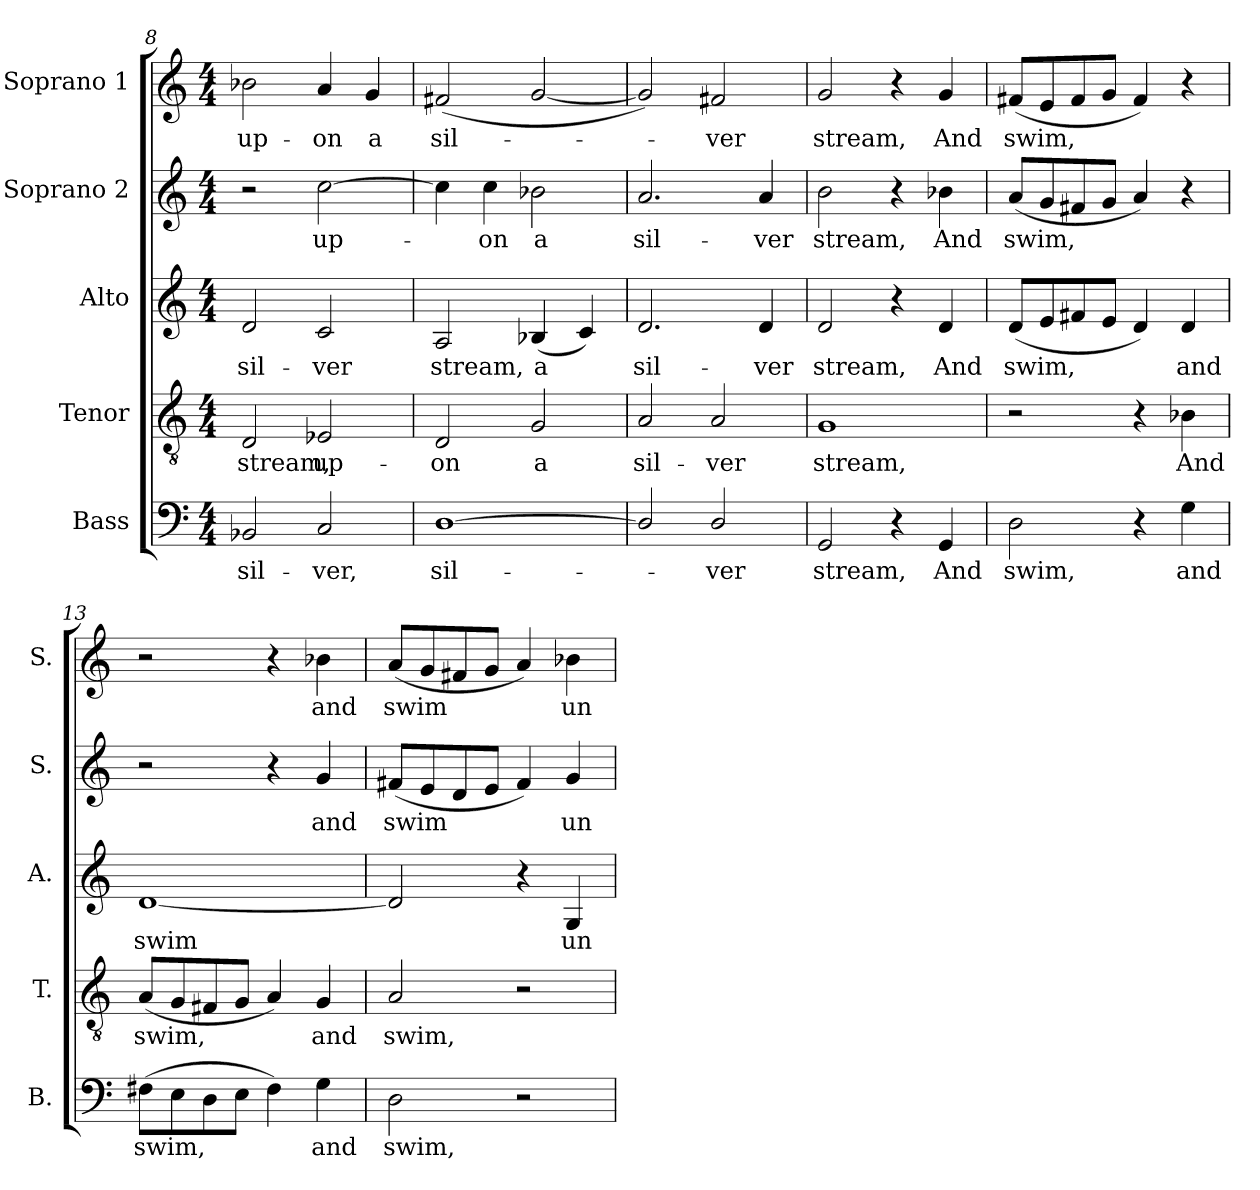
**kern	**text	**kern	**text	**kern	**text	**kern	**text	**kern	**text
*part5	*part5	*part4	*part4	*part3	*part3	*part2	*part2	*part1	*part1
*staff5	*staff5	*staff4	*staff4	*staff3	*staff3	*staff2	*staff2	*staff1	*staff1
*I"Bass	*	*I"Tenor	*	*I"Alto	*	*I"Soprano 2	*	*I"Soprano 1	*
*I'B.	*	*I'T.	*	*I'A.	*	*I'S.	*	*I'S.	*
!!LO:LB:g=z
*clefF4	*	*clefGv2	*	*clefG2	*	*clefG2	*	*clefG2	*
*	*	*ITrd7c12	*	*	*	*	*	*	*
*k[]	*	*k[]	*	*k[]	*	*k[]	*	*k[]	*
*C:	*	*C:	*	*C:	*	*C:	*	*C:	*
*M4/4	*	*M4/4	*	*M4/4	*	*M4/4	*	*M4/4	*
=8	=8	=8	=8	=8	=8	=8	=8	=8	=8
!	!LO:LY:b:color=#000000	!	!	!	!	!	!	!	!
!	!	!	!LO:LY:b:color=#000000	!	!	!	!	!	!
!	!	!	!	!	!LO:LY:b:color=#000000	!	!	!	!
!	!	!	!	!	!	!	!	!	!LO:LY:b:color=#000000
2BB-Xi/	sil-	2DDi/	stream,	2di/	sil-	2r	.	2b-Xi\	up-
!	!LO:LY:b:color=#000000	!	!	!	!	!	!	!	!
!	!	!	!LO:LY:b:color=#000000	!	!	!	!	!	!
!	!	!	!	!	!LO:LY:b:color=#000000	!	!	!	!
!	!	!	!	!	!	!	!LO:LY:b:color=#000000	!	!
!	!	!	!	!	!	!	!	!	!LO:LY:b:color=#000000
2Ci/	-ver,	2EE-Xi/	up-	2ci/	-ver	[2cci\	up-	4ai/	-on
!	!	!	!	!	!	!	!	!	!LO:LY:b:color=#000000
.	.	.	.	.	.	.	.	4gi/	a
=9	=9	=9	=9	=9	=9	=9	=9	=9	=9
!	!LO:LY:b:color=#000000	!	!	!	!	!	!	!	!
!	!	!	!LO:LY:b:color=#000000	!	!	!	!	!	!
!	!	!	!	!	!LO:LY:b:color=#000000	!	!	!	!
!	!	!	!	!	!	!	!	!	!LO:LY:b:color=#000000
[1Di	sil-	2DDi/	-on	2Ai/	stream,	4cci\]	.	(2f#Xi/	sil-
!	!	!	!	!	!	!	!LO:LY:b:color=#000000	!	!
.	.	.	.	.	.	4cci\	-on	.	.
!	!	!	!LO:LY:b:color=#000000	!	!	!	!	!	!
!	!	!	!	!	!LO:LY:b:color=#000000	!	!	!	!
!	!	!	!	!	!	!	!LO:LY:b:color=#000000	!	!
.	.	2GGi/	a	(4B-Xi/	a	2b-Xi\	a	[2gi/	.
.	.	.	.	4ci/)	.	.	.	.	.
=10	=10	=10	=10	=10	=10	=10	=10	=10	=10
!	!	!	!LO:LY:b:color=#000000	!	!	!	!	!	!
!	!	!	!	!	!LO:LY:b:color=#000000	!	!	!	!
!	!	!	!	!	!	!	!LO:LY:b:color=#000000	!	!
2Di/]	.	2AAi/	sil-	2.di/	sil-	2.ai/	sil-	2gi/])	.
!	!LO:LY:b:color=#000000	!	!	!	!	!	!	!	!
!	!	!	!LO:LY:b:color=#000000	!	!	!	!	!	!
!	!	!	!	!	!	!	!	!	!LO:LY:b:color=#000000
2Di/	ver	2AAi/	-ver	.	.	.	.	2f#Xi/	-ver
!	!	!	!	!	!LO:LY:b:color=#000000	!	!	!	!
!	!	!	!	!	!	!	!LO:LY:b:color=#000000	!	!
.	.	.	.	4di/	-ver	4ai/	-ver	.	.
=11	=11	=11	=11	=11	=11	=11	=11	=11	=11
!	!LO:LY:b:color=#000000	!	!	!	!	!	!	!	!
!	!	!	!LO:LY:b:color=#000000	!	!	!	!	!	!
!	!	!	!	!	!LO:LY:b:color=#000000	!	!	!	!
!	!	!	!	!	!	!	!LO:LY:b:color=#000000	!	!
!	!	!	!	!	!	!	!	!	!LO:LY:b:color=#000000
2GGi/	stream,	1GGi	stream,	2di/	stream,	2bi\	stream,	2gi/	stream,
4r	.	.	.	4r	.	4r	.	4r	.
!	!LO:LY:b:color=#000000	!	!	!	!	!	!	!	!
!	!	!	!	!	!LO:LY:b:color=#000000	!	!	!	!
!	!	!	!	!	!	!	!LO:LY:b:color=#000000	!	!
!	!	!	!	!	!	!	!	!	!LO:LY:b:color=#000000
4GGi/	And	.	.	4di/	And	4b-Xi\	And	4gi/	And
=12	=12	=12	=12	=12	=12	=12	=12	=12	=12
!	!LO:LY:b:color=#000000	!	!	!	!	!	!	!	!
!	!	!	!	!	!LO:LY:b:color=#000000	!	!	!	!
!	!	!	!	!	!	!	!LO:LY:b:color=#000000	!	!
!	!	!	!	!	!	!	!	!	!LO:LY:b:color=#000000
2Di\	swim,	2r	.	(8di/L	swim,	(8ai/L	swim,	(8f#Xi/L	swim,
.	.	.	.	8ei/	.	8gi/	.	8ei/	.
.	.	.	.	8f#Xi/	.	8f#Xi/	.	8f#i/	.
.	.	.	.	8ei/J	.	8gi/J	.	8gi/J	.
4r	.	4r	.	4di/)	.	4ai/)	.	4f#i/)	.
!	!LO:LY:b:color=#000000	!	!	!	!	!	!	!	!
!	!	!	!LO:LY:b:color=#000000	!	!	!	!	!	!
!	!	!	!	!	!LO:LY:b:color=#000000	!	!	!	!
4Gi\	and	4BB-Xi\	And	4di/	and	4r	.	4r	.
=13	=13	=13	=13	=13	=13	=13	=13	=13	=13
!	!LO:LY:b:color=#000000	!	!	!	!	!	!	!	!
!	!	!	!LO:LY:b:color=#000000	!	!	!	!	!	!
!	!	!	!	!	!LO:LY:b:color=#000000	!	!	!	!
(8F#Xi\L	swim,	(8AAi/L	swim,	[1di	swim	2r	.	2r	.
8Ei\	.	8GGi/	.	.	.	.	.	.	.
8Di\	.	8FF#Xi/	.	.	.	.	.	.	.
8Ei\J	.	8GGi/J	.	.	.	.	.	.	.
4F#i\)	.	4AAi/)	.	.	.	4r	.	4r	.
!	!LO:LY:b:color=#000000	!	!	!	!	!	!	!	!
!	!	!	!LO:LY:b:color=#000000	!	!	!	!	!	!
!	!	!	!	!	!	!	!LO:LY:b:color=#000000	!	!
!	!	!	!	!	!	!	!	!	!LO:LY:b:color=#000000
4Gi\	and	4GGi/	and	.	.	4gi/	and	4b-Xi\	and
!!LO:PB:g=z
=14	=14	=14	=14	=14	=14	=14	=14	=14	=14
!	!LO:LY:b:color=#000000	!	!	!	!	!	!	!	!
!	!	!	!LO:LY:b:color=#000000	!	!	!	!	!	!
!	!	!	!	!	!	!	!LO:LY:b:color=#000000	!	!
!	!	!	!	!	!	!	!	!	!LO:LY:b:color=#000000
2Di\	swim,	2AAi/	swim,	2di/]	.	(8f#Xi/L	swim	(8ai/L	swim
.	.	.	.	.	.	8ei/	.	8gi/	.
.	.	.	.	.	.	8di/	.	8f#Xi/	.
.	.	.	.	.	.	8ei/J	.	8gi/J	.
2r	.	2r	.	4r	.	4f#i/)	.	4ai/)	.
!	!	!	!	!	!LO:LY:b:color=#000000	!	!	!	!
!	!	!	!	!	!	!	!LO:LY:b:color=#000000	!	!
!	!	!	!	!	!	!	!	!	!LO:LY:b:color=#000000
.	.	.	.	4Gi/	un-	4gi/	un-	4b-Xi\	un-
=	=	=	=	=	=	=	=	=	=
*-	*-	*-	*-	*-	*-	*-	*-	*-	*-
